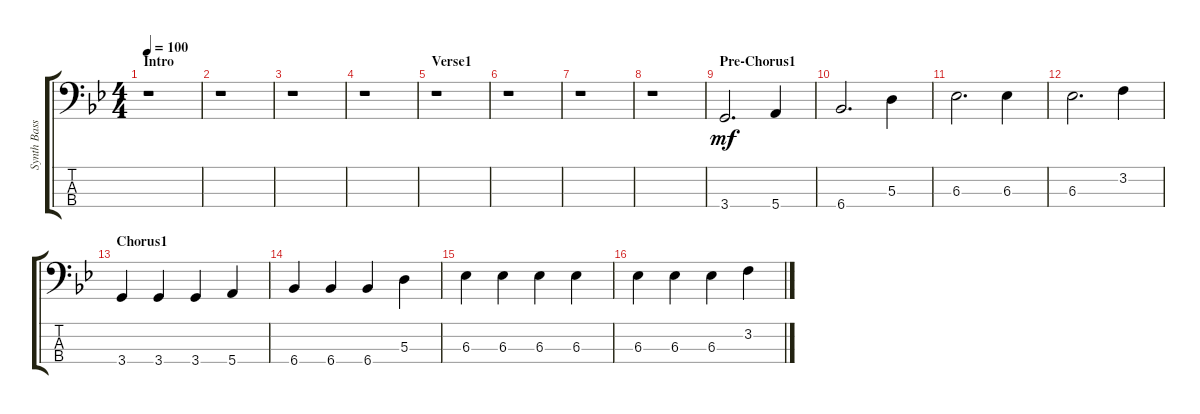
\track ("Synth Bass" "Synth Bass") {instrument acousticbass}
\staff {score tabs}
\tuning (G2 D2 A1 E1) {hide}
\ts (4 4)
\section ("" "Intro")
\tempo 100
\clef f4
\ks gminor
r.1{dy mf instrument acousticbass} |
r.1 |
r.1 |
r.1 |
\section ("" "Verse1")
r.1 |
r.1 |
r.1 |
r.1 |
\section ("" "Pre-Chorus1")
3.4.2{d} 5.4.4 |
6.4.2{d} 5.3.4 |
6.3.2{d} 6.3.4 |
6.3.2{d} 3.2.4 |
\section ("" "Chorus1")
3.4.4 3.4.4 3.4.4 5.4.4 |
6.4.4 6.4.4 6.4.4 5.3.4 |
6.3.4 6.3.4 6.3.4 6.3.4 |
6.3.4 6.3.4 6.3.4 3.2.4
